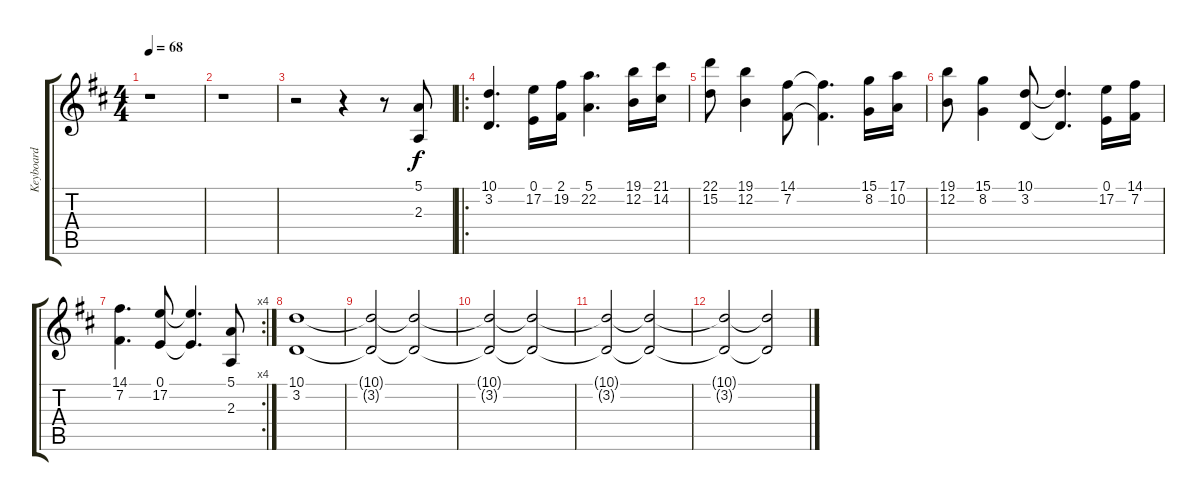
\track ("Keyboard" "Keyboard") {instrument synthbrass1}
\staff {score tabs}
\tuning (E4 B3 G3 D3 A2 E2) {hide}
\ts (4 4)
\tempo 68
\clef g2
\ks d
r.1{dy f} |
r.1 |
r.2 r.4 r.8 (5.1 2.3).8 |
\ro
(10.1 3.2).4{d} (0.1 17.2).16 (2.1 19.2).16 (5.1 22.2).4{d} (19.1 12.2).16 (21.1 14.2).16 |
(22.1 15.2).8 (19.1 12.2).4 (14.1 7.2).8 (14.1{t} 7.2{t}).4{d} (15.1 8.2).16 (17.1 10.2).16 |
(19.1 12.2).8 (15.1 8.2).4 (10.1 3.2).8 (10.1{t} 3.2{t}).4{d} (0.1 17.2).16 (14.1 7.2).16 |
\rc 4
(14.1 7.2).4{d} (0.1 17.2).8 (0.1{t} 17.2{t}).4{d} (5.1 2.3).8 |
(10.1 3.2).1 |
(10.1{t} 3.2{t}).2{volume 12} (10.1{t} 3.2{t}).2{volume 10} |
(10.1{t} 3.2{t}).2{volume 8} (10.1{t} 3.2{t}).2{volume 6} |
(10.1{t} 3.2{t}).2{volume 4} (10.1{t} 3.2{t}).2{volume 2} |
(10.1{t} 3.2{t}).2{volume 1} (10.1{t} 3.2{t}).2{volume 0}
